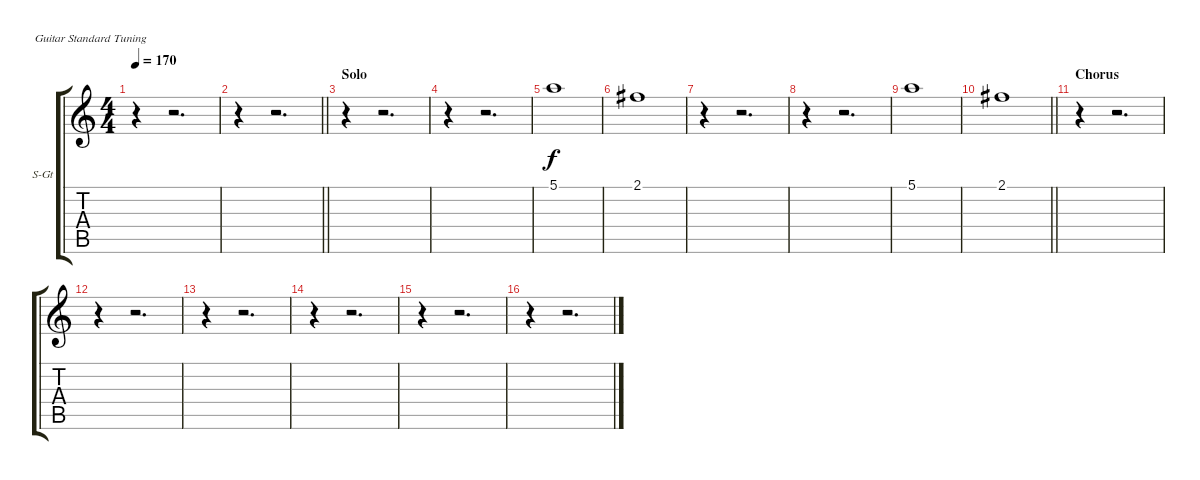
\bracketExtendMode groupsimilarinstruments
\firstSystemTrackNameOrientation horizontal
\otherSystemsTrackNameOrientation horizontal
\track ("Back Vocals" "S-Gt") {mute instrument tenorsax}
\staff {score tabs}
\tuning (E4 B3 G3 D3 A2 E2)
\displaytranspose 12
\ts (4 4)
\tempo 170
\clef g2
\ks c
r.4{dy f} r.2{d} |
\barLineRight lightlight
r.4 r.2{d} |
\section ("" "Solo")
r.4 r.2{d} |
r.4 r.2{d} |
5.1.1 |
2.1.1 |
r.4 r.2{d} |
r.4 r.2{d} |
5.1.1 |
\barLineRight lightlight
2.1.1 |
\section ("" "Chorus")
r.4 r.2{d} |
r.4 r.2{d} |
r.4 r.2{d} |
r.4 r.2{d} |
r.4 r.2{d} |
r.4 r.2{d}
